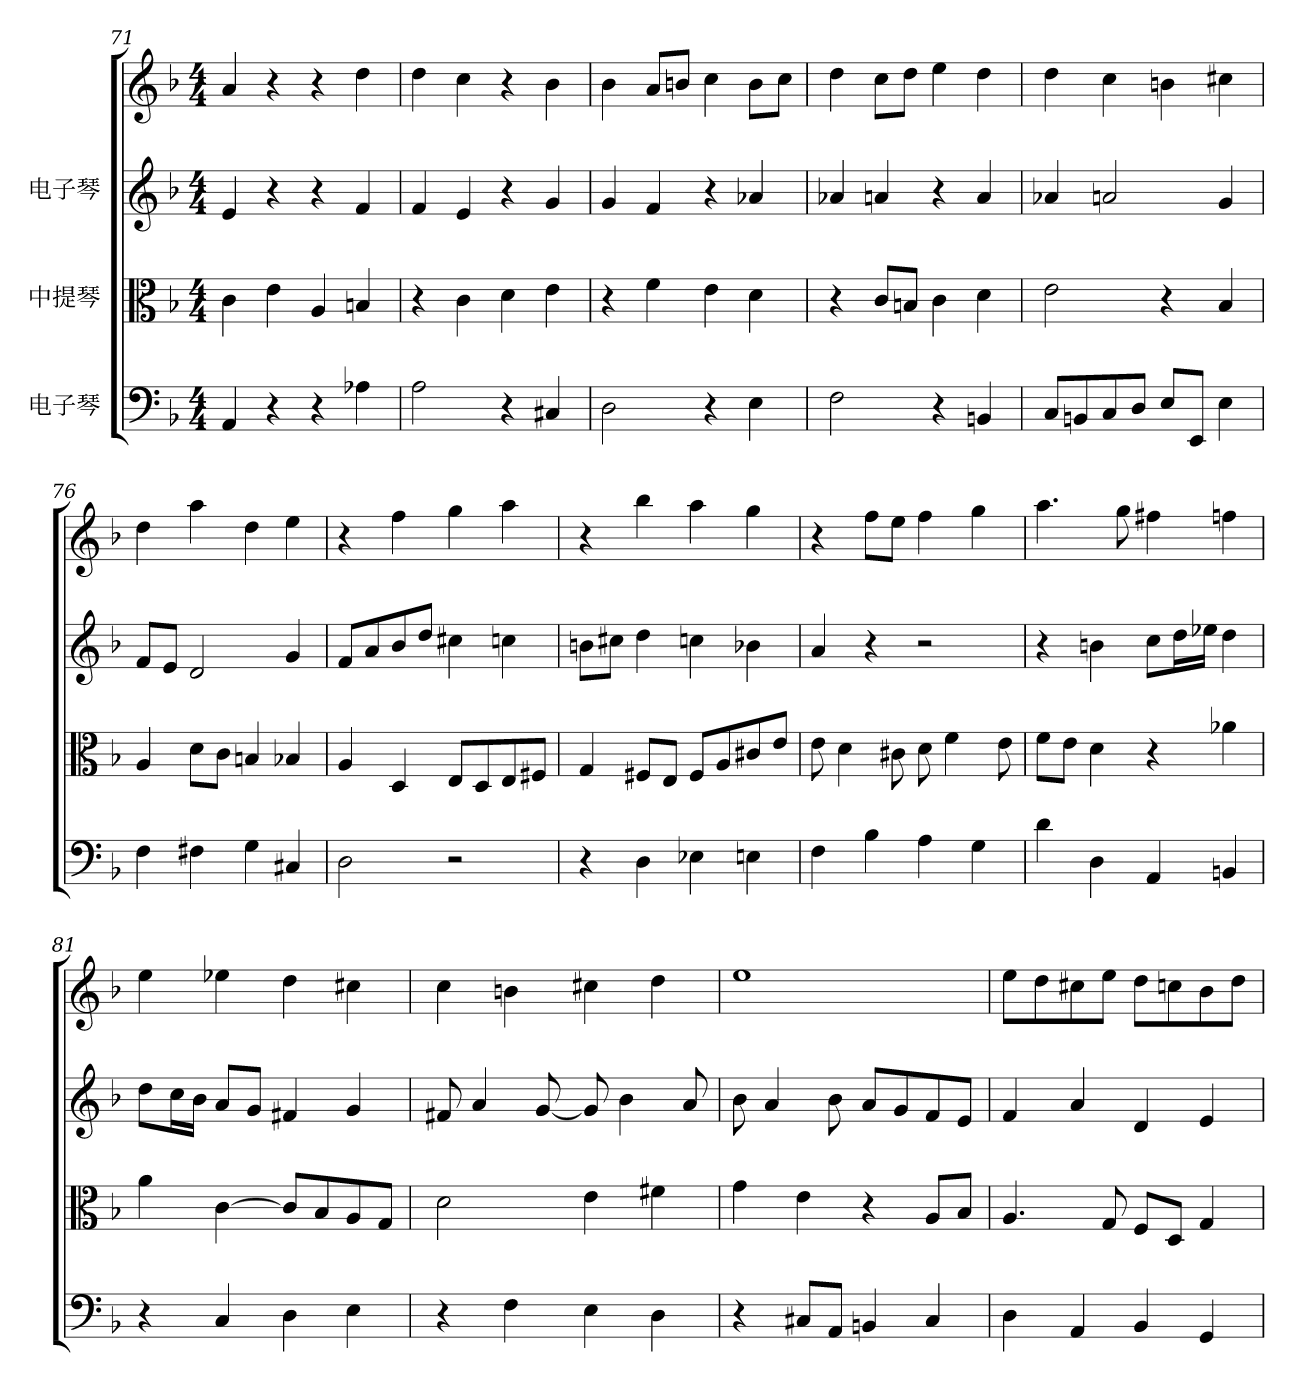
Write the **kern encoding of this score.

**kern	**kern	**kern	**kern
*part3	*part2	*part1	*part1
*staff4	*staff3	*staff2	*staff1
*I"电子琴	*I"中提琴	*I"电子琴	*
*clefF4	*clefC3	*clefG2	*clefG2
*k[b-]	*k[b-]	*k[b-]	*k[b-]
*M4/4	*M4/4	*M4/4	*M4/4
*MM40	*MM40	*MM40	*MM40
=71	=71	=71	=71
4AA/	4c\	4e/	4a/
*	*	*	*MM100
4r	4e\	4r	4r
4r	4A/	4r	4r
4A-X\	4Bn/	4f/	4dd\
=72	=72	=72	=72
2A\	4r	4f/	4dd\
*	*	*	*MM112
.	4c\	4e/	4cc\
4r	4d\	4r	4r
4C#X/	4e\	4g/	4b-\
=73	=73	=73	=73
2D\	4r	4g/	4b-\
.	4f\	4f/	8a/L
.	.	.	8bn/J
4r	4e\	4r	4cc\
4E\	4d\	4a-X/	8b\L
.	.	.	8cc\J
!!LO:LB:g=z
=74	=74	=74	=74
2F\	4r	4a-X/	4dd\
.	8c/L	4an/	8cc\L
.	8Bn/J	.	8dd\J
4r	4c\	4r	4ee\
4BBn/	4d\	4a/	4dd\
=75	=75	=75	=75
8C/L	2e\	4a-X/	4dd\
8BBn/	.	.	.
8C/	.	2an/	4cc\
8D/J	.	.	.
8E/L	4r	.	4bn\
8EE/J	.	.	.
4E\	4B-/	4g/	4cc#X\
=76	=76	=76	=76
4F\	4A/	8f/L	4dd\
.	.	8e/J	.
4F#X\	8d\L	2d/	4aa\
.	8c\J	.	.
4G\	4Bn/	.	4dd\
4C#X/	4B-X/	4g/	4ee\
=77	=77	=77	=77
2D\	4A/	8f/L	4r
.	.	8a/	.
.	4D/	8b-/	4ff\
.	.	8dd/J	.
2r	8E/L	4cc#X\	4gg\
.	8D/	.	.
.	8E/	4ccn\	4aa\
.	8F#X/J	.	.
!!LO:PB:g=z
=78	=78	=78	=78
4r	4G/	8bn\L	4r
.	.	8cc#X\J	.
4D\	8F#X/L	4dd\	4bb-\
.	8E/J	.	.
4E-X\	8F#/L	4ccn\	4aa\
.	8A/	.	.
4En\	8c#X/	4b-X\	4gg\
.	8e/J	.	.
=79	=79	=79	=79
4F\	8e\	4a/	4r
.	4d\	.	.
4B-\	.	4r	8ff\L
.	8c#X\	.	8ee\J
4A\	8d\	2r	4ff\
.	4f\	.	.
4G\	.	.	4gg\
.	8e\	.	.
=80	=80	=80	=80
4d\	8f\L	4r	4.aa\
.	8e\J	.	.
4D\	4d\	4bn\	.
.	.	.	8gg\
4AA/	4r	8cc\L	4ff#X\
.	.	16dd\L	.
.	.	16ee-X\JJ	.
4BBn/	4a-X\	4dd\	4ffn\
=81	=81	=81	=81
4r	4a\	8dd\L	4ee\
.	.	16cc\L	.
.	.	16b-\JJ	.
4C/	[4c\	8a/L	4ee-X\
.	.	8g/J	.
4D\	8c/L]	4f#X/	4dd\
.	8B-/	.	.
4E\	8A/	4g/	4cc#X\
.	8G/J	.	.
!!LO:LB:g=z
=82	=82	=82	=82
4r	2d\	8f#X/	4cc\
.	.	4a/	.
4F\	.	.	4bn\
.	.	[8g/	.
4E\	4e\	8g/]	4cc#X\
.	.	4b-\	.
4D\	4f#X\	.	4dd\
.	.	8a/	.
=83	=83	=83	=83
4r	4g\	8b-\	1ee
.	.	4a/	.
8C#X/L	4e\	.	.
8AA/J	.	8b-\	.
4BBn/	4r	8a/L	.
.	.	8g/	.
4C#/	8A/L	8f/	.
.	8B-/J	8e/J	.
=84	=84	=84	=84
4D\	4.A/	4f/	8ee\L
.	.	.	8dd\
4AA/	.	4a/	8cc#X\
.	8G/	.	8ee\J
4BB-/	8F/L	4d/	8dd\L
.	8D/J	.	8ccn\
4GG/	4G/	4e/	8b-\
.	.	.	8dd\J
=	=	=	=
*-	*-	*-	*-
